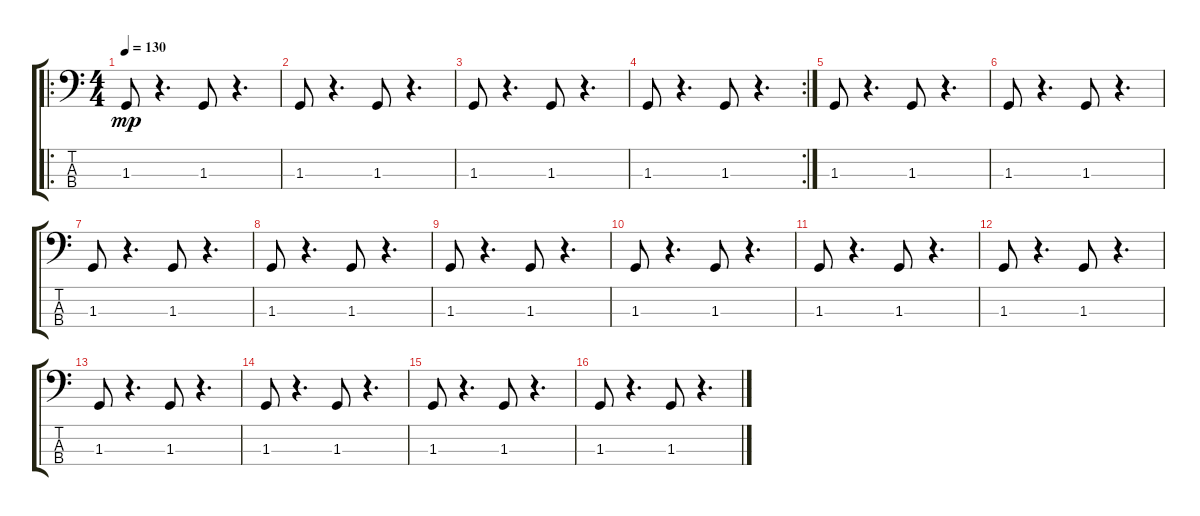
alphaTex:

\track "" {instrument acousticbass}
\staff {score tabs}
\tuning (E2 B1 Gb1 B0) {hide}
\ro
\ts (4 4)
\tempo 130
\clef f4
\ks c
1.3.8{dy mp instrument acousticbass} r.4{d} 1.3.8 r.4{d} |
1.3.8 r.4{d} 1.3.8 r.4{d} |
1.3.8 r.4{d} 1.3.8 r.4{d} |
\rc 2
1.3.8 r.4{d} 1.3.8 r.4{d} |
1.3.8 r.4{d} 1.3.8 r.4{d} |
1.3.8 r.4{d} 1.3.8 r.4{d} |
1.3.8 r.4{d} 1.3.8 r.4{d} |
1.3.8 r.4{d} 1.3.8 r.4{d} |
1.3.8 r.4{d} 1.3.8 r.4{d} |
1.3.8 r.4{d} 1.3.8 r.4{d} |
1.3.8 r.4{d} 1.3.8 r.4{d} |
1.3.8 r.4{d} 1.3.8 r.4{d} |
1.3.8 r.4{d} 1.3.8 r.4{d} |
1.3.8 r.4{d} 1.3.8 r.4{d} |
1.3.8 r.4{d} 1.3.8 r.4{d} |
1.3.8 r.4{d} 1.3.8 r.4{d}
